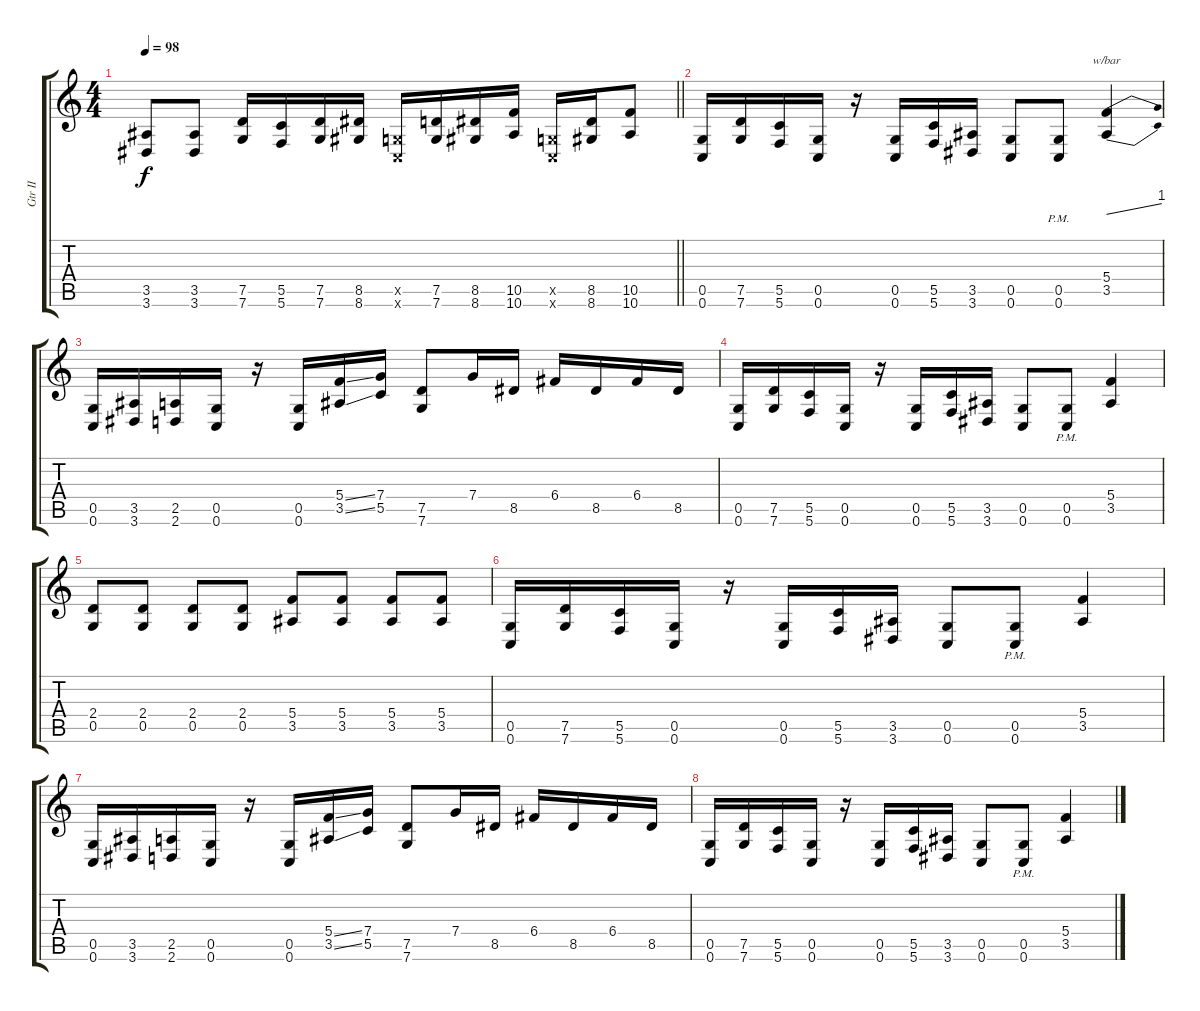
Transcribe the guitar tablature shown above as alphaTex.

\track ("Gtr II" "Gtr II") {instrument distortionguitar}
\staff {score tabs}
\tuning (D4 A3 F3 C3 G2 C2) {hide}
\ts (4 4)
\tempo 98
\clef g2
\barLineRight lightlight
\ks c
(3.5 3.6).8{dy f} (3.5 3.6).8 (7.5 7.6).16 (5.5 5.6).16 (7.5 7.6).16 (8.5 8.6).16 (0.5{x} 0.6{x}).16 (7.5 7.6).16 (8.5 8.6).16 (10.5 10.6).16 (0.5{x} 0.6{x}).16 (8.5 8.6).16 (10.5 10.6).8 |
(0.5 0.6).16 (7.5 7.6).16 (5.5 5.6).16 (0.5 0.6).16 r.16 (0.5 0.6).16 (5.5 5.6).16 (3.5 3.6).16 (0.5 0.6).8 (0.5{pm} 0.6{pm}).8 (5.4 3.5).4{tbe (dive default 0 0 60 4)} |
(0.5 0.6).16 (3.5 3.6).16 (2.5 2.6).16 (0.5 0.6).16 r.16 (0.5 0.6).16 (5.4{ss} 3.5{ss}).16 (7.4 5.5).16 (7.5 7.6).8 7.4.16 8.5.16 6.4.16 8.5.16 6.4.16 8.5.16 |
(0.5 0.6).16 (7.5 7.6).16 (5.5 5.6).16 (0.5 0.6).16 r.16 (0.5 0.6).16 (5.5 5.6).16 (3.5 3.6).16 (0.5 0.6).8 (0.5{pm} 0.6{pm}).8 (5.4 3.5).4 |
(2.4 0.5).8 (2.4 0.5).8 (2.4 0.5).8 (2.4 0.5).8 (5.4 3.5).8 (5.4 3.5).8 (5.4 3.5).8 (5.4 3.5).8 |
(0.5 0.6).16 (7.5 7.6).16 (5.5 5.6).16 (0.5 0.6).16 r.16 (0.5 0.6).16 (5.5 5.6).16 (3.5 3.6).16 (0.5 0.6).8 (0.5{pm} 0.6{pm}).8 (5.4 3.5).4 |
(0.5 0.6).16 (3.5 3.6).16 (2.5 2.6).16 (0.5 0.6).16 r.16 (0.5 0.6).16 (5.4{ss} 3.5{ss}).16 (7.4 5.5).16 (7.5 7.6).8 7.4.16 8.5.16 6.4.16 8.5.16 6.4.16 8.5.16 |
(0.5 0.6).16 (7.5 7.6).16 (5.5 5.6).16 (0.5 0.6).16 r.16 (0.5 0.6).16 (5.5 5.6).16 (3.5 3.6).16 (0.5 0.6).8 (0.5{pm} 0.6{pm}).8 (5.4 3.5).4
